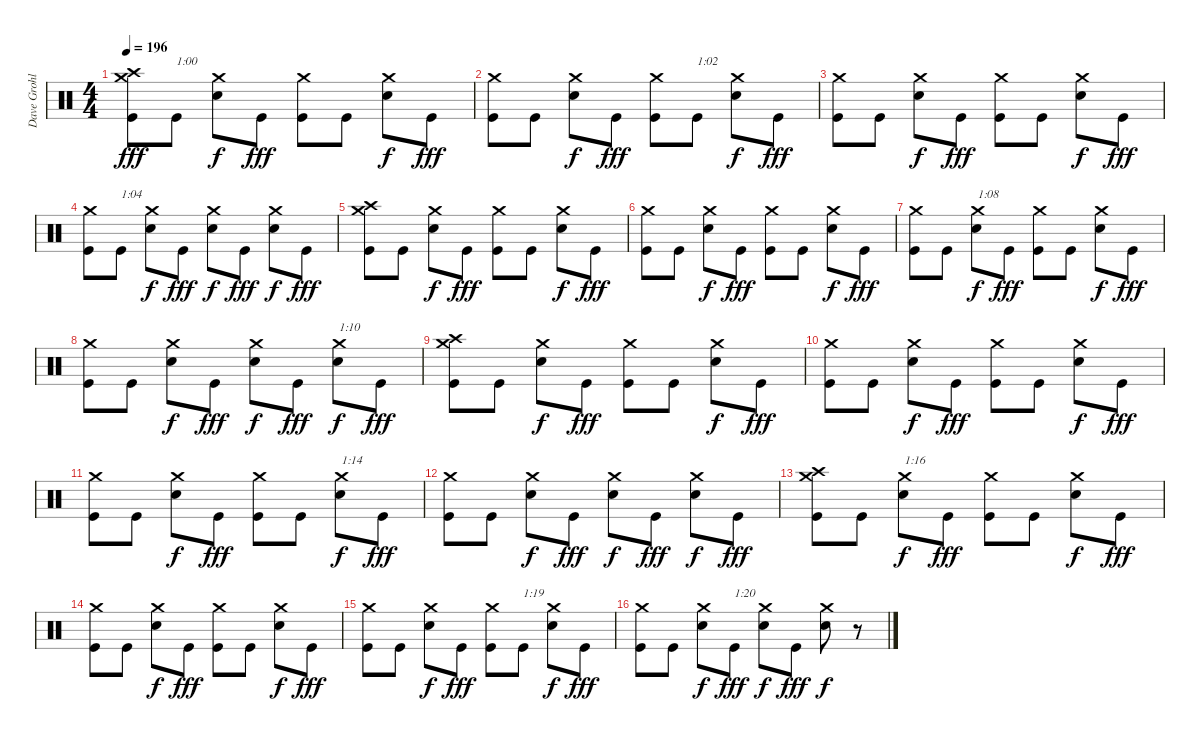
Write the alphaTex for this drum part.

\track ("Dave Grohl (Drums)" "Dave Grohl") {instrument percussion}
\staff {score}
\articulation defaults
\ts (4 4)
\tempo 196
\clef neutral
\ks c
("Crash high (hit)" "Crash medium (hit)" "Kick (hit)").8{dy fff} "Kick (hit)".8{txt "1:00"} ("Crash medium (hit)" "Electric Snare (hit)").8{dy f} "Kick (hit)".8{dy fff} ("Crash medium (hit)" "Kick (hit)").8 "Kick (hit)".8 ("Crash medium (hit)" "Electric Snare (hit)").8{dy f} "Kick (hit)".8{dy fff} |
("Crash medium (hit)" "Kick (hit)").8 "Kick (hit)".8 ("Crash medium (hit)" "Electric Snare (hit)").8{dy f} "Kick (hit)".8{dy fff} ("Crash medium (hit)" "Kick (hit)").8 "Kick (hit)".8{txt "1:02"} ("Crash medium (hit)" "Electric Snare (hit)").8{dy f} "Kick (hit)".8{dy fff} |
("Crash medium (hit)" "Kick (hit)").8 "Kick (hit)".8 ("Crash medium (hit)" "Electric Snare (hit)").8{dy f} "Kick (hit)".8{dy fff} ("Crash medium (hit)" "Kick (hit)").8 "Kick (hit)".8 ("Crash medium (hit)" "Electric Snare (hit)").8{dy f} "Kick (hit)".8{dy fff} |
("Crash medium (hit)" "Kick (hit)").8 "Kick (hit)".8{txt "1:04"} ("Crash medium (hit)" "Electric Snare (hit)").8{dy f} "Kick (hit)".8{dy fff} ("Crash medium (hit)" "Electric Snare (hit)").8{dy f} "Kick (hit)".8{dy fff} ("Crash medium (hit)" "Electric Snare (hit)").8{dy f} "Kick (hit)".8{dy fff} |
("Crash high (hit)" "Crash medium (hit)" "Kick (hit)").8 "Kick (hit)".8 ("Crash medium (hit)" "Electric Snare (hit)").8{dy f} "Kick (hit)".8{dy fff} ("Crash medium (hit)" "Kick (hit)").8 "Kick (hit)".8 ("Crash medium (hit)" "Electric Snare (hit)").8{dy f} "Kick (hit)".8{dy fff} |
("Crash medium (hit)" "Kick (hit)").8 "Kick (hit)".8 ("Crash medium (hit)" "Electric Snare (hit)").8{dy f} "Kick (hit)".8{dy fff} ("Crash medium (hit)" "Kick (hit)").8 "Kick (hit)".8 ("Crash medium (hit)" "Electric Snare (hit)").8{dy f} "Kick (hit)".8{dy fff} |
("Crash medium (hit)" "Kick (hit)").8 "Kick (hit)".8 ("Crash medium (hit)" "Electric Snare (hit)").8{txt "1:08" dy f} "Kick (hit)".8{dy fff} ("Crash medium (hit)" "Kick (hit)").8 "Kick (hit)".8 ("Crash medium (hit)" "Electric Snare (hit)").8{dy f} "Kick (hit)".8{dy fff} |
("Crash medium (hit)" "Kick (hit)").8 "Kick (hit)".8 ("Crash medium (hit)" "Electric Snare (hit)").8{dy f} "Kick (hit)".8{dy fff} ("Crash medium (hit)" "Electric Snare (hit)").8{dy f} "Kick (hit)".8{dy fff} ("Crash medium (hit)" "Electric Snare (hit)").8{txt "1:10" dy f} "Kick (hit)".8{dy fff} |
("Crash high (hit)" "Crash medium (hit)" "Kick (hit)").8 "Kick (hit)".8 ("Crash medium (hit)" "Electric Snare (hit)").8{dy f} "Kick (hit)".8{dy fff} ("Crash medium (hit)" "Kick (hit)").8 "Kick (hit)".8 ("Crash medium (hit)" "Electric Snare (hit)").8{dy f} "Kick (hit)".8{dy fff} |
("Crash medium (hit)" "Kick (hit)").8 "Kick (hit)".8 ("Crash medium (hit)" "Electric Snare (hit)").8{dy f} "Kick (hit)".8{dy fff} ("Crash medium (hit)" "Kick (hit)").8 "Kick (hit)".8 ("Crash medium (hit)" "Electric Snare (hit)").8{dy f} "Kick (hit)".8{dy fff} |
("Crash medium (hit)" "Kick (hit)").8 "Kick (hit)".8 ("Crash medium (hit)" "Electric Snare (hit)").8{dy f} "Kick (hit)".8{dy fff} ("Crash medium (hit)" "Kick (hit)").8 "Kick (hit)".8 ("Crash medium (hit)" "Electric Snare (hit)").8{txt "1:14" dy f} "Kick (hit)".8{dy fff} |
("Crash medium (hit)" "Kick (hit)").8 "Kick (hit)".8 ("Crash medium (hit)" "Electric Snare (hit)").8{dy f} "Kick (hit)".8{dy fff} ("Crash medium (hit)" "Electric Snare (hit)").8{dy f} "Kick (hit)".8{dy fff} ("Crash medium (hit)" "Electric Snare (hit)").8{dy f} "Kick (hit)".8{dy fff} |
("Crash high (hit)" "Crash medium (hit)" "Kick (hit)").8 "Kick (hit)".8 ("Crash medium (hit)" "Electric Snare (hit)").8{txt "1:16" dy f} "Kick (hit)".8{dy fff} ("Crash medium (hit)" "Kick (hit)").8 "Kick (hit)".8 ("Crash medium (hit)" "Electric Snare (hit)").8{dy f} "Kick (hit)".8{dy fff} |
("Crash medium (hit)" "Kick (hit)").8 "Kick (hit)".8 ("Crash medium (hit)" "Electric Snare (hit)").8{dy f} "Kick (hit)".8{dy fff} ("Crash medium (hit)" "Kick (hit)").8 "Kick (hit)".8 ("Crash medium (hit)" "Electric Snare (hit)").8{dy f} "Kick (hit)".8{dy fff} |
("Crash medium (hit)" "Kick (hit)").8 "Kick (hit)".8 ("Crash medium (hit)" "Electric Snare (hit)").8{dy f} "Kick (hit)".8{dy fff} ("Crash medium (hit)" "Kick (hit)").8 "Kick (hit)".8{txt "1:19"} ("Crash medium (hit)" "Electric Snare (hit)").8{dy f} "Kick (hit)".8{dy fff} |
("Crash medium (hit)" "Kick (hit)").8 "Kick (hit)".8 ("Crash medium (hit)" "Electric Snare (hit)").8{dy f} "Kick (hit)".8{txt "1:20" dy fff} ("Crash medium (hit)" "Electric Snare (hit)").8{dy f} "Kick (hit)".8{dy fff} ("Crash medium (hit)" "Electric Snare (hit)").8{dy f} r.8
